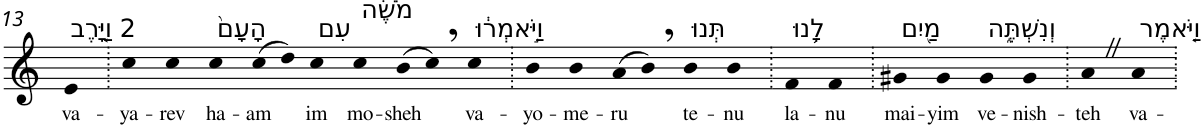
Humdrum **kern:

**kern	**text
*part1	*part1
*staff1	*staff1
*I"Piano	*
*I'Pno	*
!!LO:PB:g=z
*clefG2	*
*k[]	*
=13	=13
!LO:TX:a:t=2 וַיָּ֤רֶב	!
!	!LO:LY:b
4e	va-
=14.	=14.
!	!LO:LY:b
4cc	-ya-
!	!LO:LY:b
4cc	-rev
!LO:TX:a:t=הָעָם֙	!
!	!LO:LY:b
4cc	ha-
!	!LO:LY:b
(>8cc	-am
8dd)	.
!LO:TX:a:t=עִם	!
!	!LO:LY:b
4cc	im
!LO:TX:a:t=מֹשֶׁ֔ה	!
!	!LO:LY:b
4cc	mo-
!	!LO:LY:b
(>8b	-sheh
8cc,)	.
!LO:TX:a:t=וַיֹּ֣אמְר֔וּ	!
!	!LO:LY:b
4cc	va-
=15.	=15.
!	!LO:LY:b
4b	-yo-
!	!LO:LY:b
4b	-me-
!	!LO:LY:b
(>8a	-ru
8b,)	.
!LO:TX:a:t=תְּנוּ	!
!	!LO:LY:b
4b	te-
!	!LO:LY:b
4b	-nu
=16.	=16.
!LO:TX:a:t=לָ֥נוּ	!
!	!LO:LY:b
4f	la-
!	!LO:LY:b
4f	-nu
=17.	=17.
!LO:TX:a:t=מַ֖יִם	!
!	!LO:LY:b
4g#X	mai-
!	!LO:LY:b
4g#	-yim
!LO:TX:a:t=וְנִשְׁתֶּ֑ה	!
!	!LO:LY:b
4g#	ve-
!	!LO:LY:b
4g#	-nish-
=18.	=18.
!	!LO:LY:b
4aZ	-teh
!LO:TX:a:t=וַיֹּ֤אמֶר	!
!	!LO:LY:b
4a	va-
=.	=.
*-	*-
